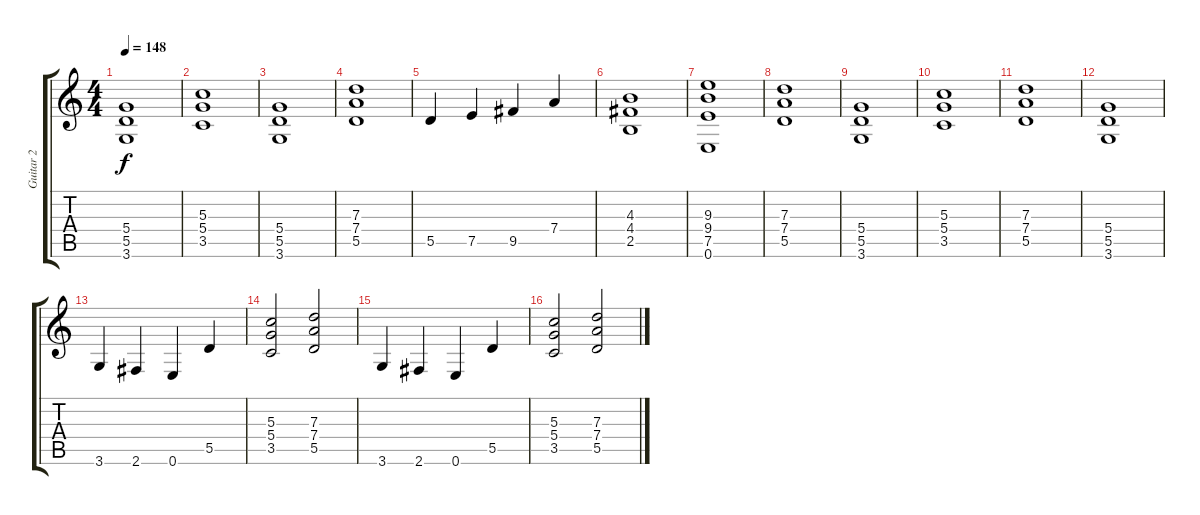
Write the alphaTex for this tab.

\track ("Guitar 2" "Guitar 2") {instrument overdrivenguitar}
\staff {score tabs}
\tuning (E4 B3 G3 D3 A2 E2) {hide}
\ts (4 4)
\tempo 148
\clef g2
\ks c
(5.4 5.5 3.6).1{dy f} |
(5.3 5.4 3.5).1 |
(5.4 5.5 3.6).1 |
(7.3 7.4 5.5).1 |
5.5.4 7.5.4 9.5.4 7.4.4 |
(4.3 4.4 2.5).1 |
(9.3 9.4 7.5 0.6).1 |
(7.3 7.4 5.5).1 |
(5.4 5.5 3.6).1 |
(5.3 5.4 3.5).1 |
(7.3 7.4 5.5).1 |
(5.4 5.5 3.6).1 |
3.6.4 2.6.4 0.6.4 5.5.4 |
(5.3 5.4 3.5).2 (7.3 7.4 5.5).2 |
3.6.4 2.6.4 0.6.4 5.5.4 |
(5.3 5.4 3.5).2 (7.3 7.4 5.5).2
